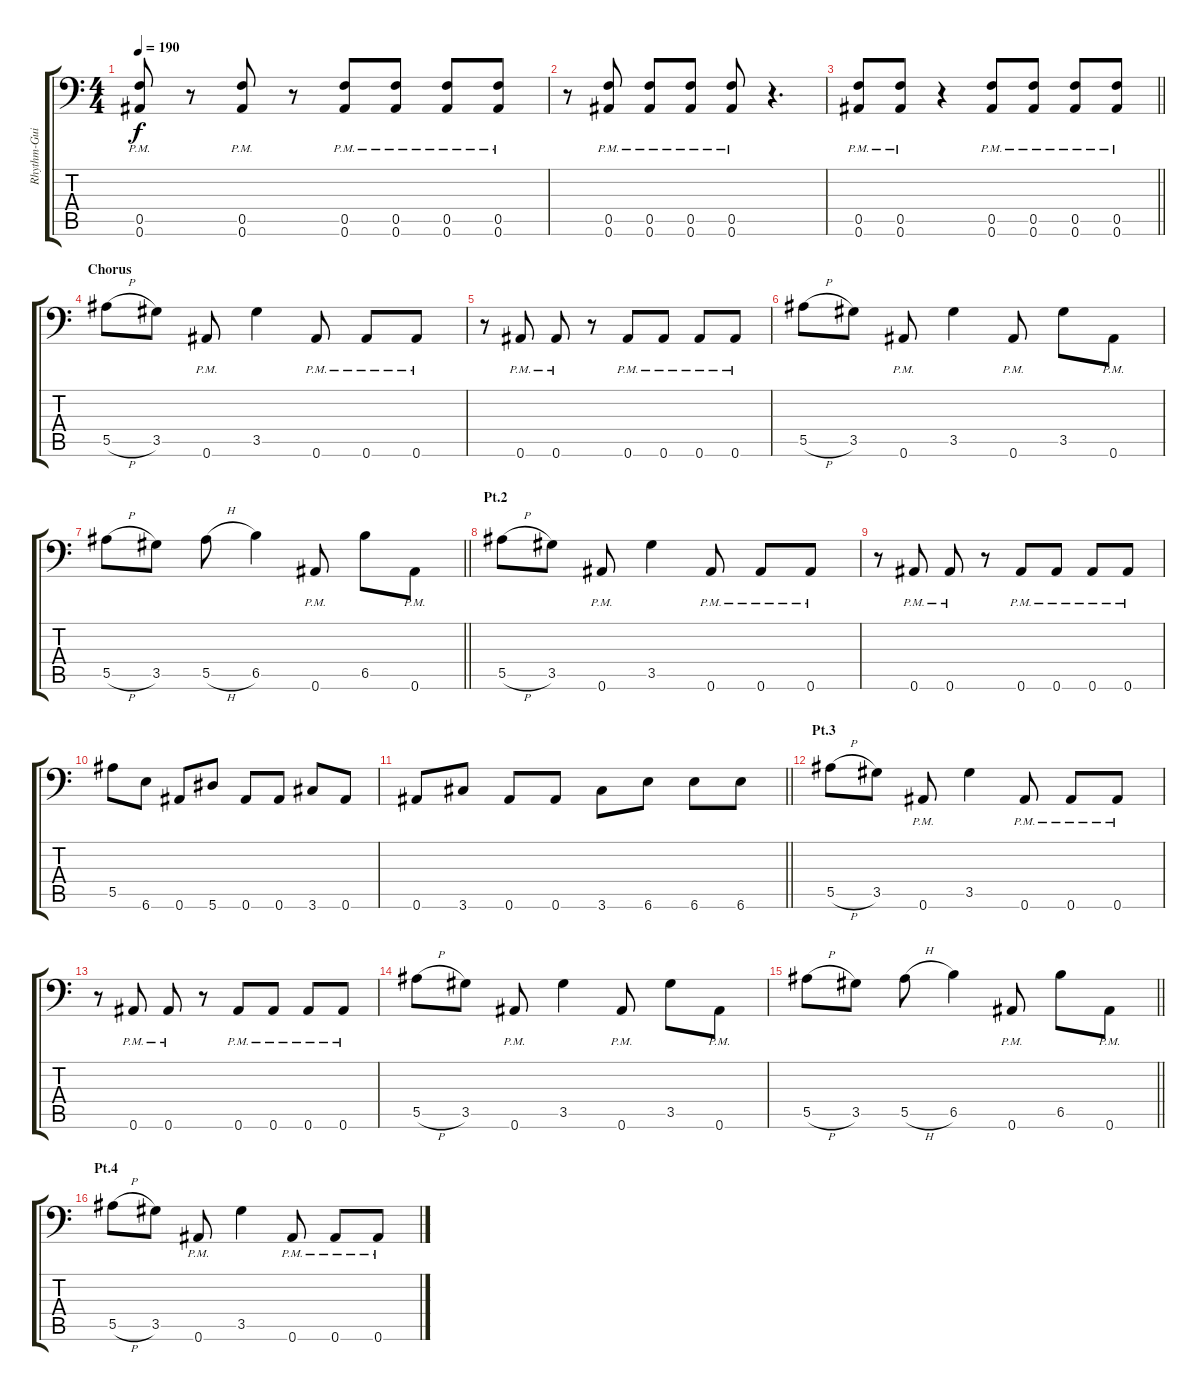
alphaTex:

\track ("Rhythm-Guitar" "Rhythm-Gui") {instrument distortionguitar}
\staff {score tabs}
\tuning (C4 G3 Eb3 Bb2 F2 Bb1) {hide}
\ts (4 4)
\tempo 190
\clef f4
\ks c
(0.5{pm} 0.6{pm}).8{dy f} r.8 (0.5{pm} 0.6{pm}).8 r.8 (0.5{pm} 0.6{pm}).8 (0.5{pm} 0.6{pm}).8 (0.5{pm} 0.6{pm}).8 (0.5{pm} 0.6{pm}).8 |
r.8 (0.5{pm} 0.6{pm}).8 (0.5{pm} 0.6{pm}).8 (0.5{pm} 0.6{pm}).8 (0.5{pm} 0.6{pm}).8 r.4{d} |
\barLineRight lightlight
(0.5{pm} 0.6{pm}).8 (0.5{pm} 0.6{pm}).8 r.4 (0.5{pm} 0.6{pm}).8 (0.5{pm} 0.6{pm}).8 (0.5{pm} 0.6{pm}).8 (0.5{pm} 0.6{pm}).8 |
\section ("" "Chorus")
5.5{h}.8 3.5.8 0.6{pm}.8 3.5.4 0.6{pm}.8 0.6{pm}.8 0.6{pm}.8 |
r.8 0.6{pm}.8 0.6{pm}.8 r.8 0.6{pm}.8 0.6{pm}.8 0.6{pm}.8 0.6{pm}.8 |
5.5{h}.8 3.5.8 0.6{pm}.8 3.5.4 0.6{pm}.8 3.5.8 0.6{pm}.8 |
\barLineRight lightlight
5.5{h}.8 3.5.8 5.5{h}.8 6.5.4 0.6{pm}.8 6.5.8 0.6{pm}.8 |
\section ("" "Pt.2")
5.5{h}.8 3.5.8 0.6{pm}.8 3.5.4 0.6{pm}.8 0.6{pm}.8 0.6{pm}.8 |
r.8 0.6{pm}.8 0.6{pm}.8 r.8 0.6{pm}.8 0.6{pm}.8 0.6{pm}.8 0.6{pm}.8 |
5.5.8 6.6.8 0.6.8 5.6.8 0.6.8 0.6.8 3.6.8 0.6.8 |
\barLineRight lightlight
0.6.8 3.6.8 0.6.8 0.6.8 3.6.8 6.6.8 6.6.8 6.6.8 |
\section ("" "Pt.3")
5.5{h}.8 3.5.8 0.6{pm}.8 3.5.4 0.6{pm}.8 0.6{pm}.8 0.6{pm}.8 |
r.8 0.6{pm}.8 0.6{pm}.8 r.8 0.6{pm}.8 0.6{pm}.8 0.6{pm}.8 0.6{pm}.8 |
5.5{h}.8 3.5.8 0.6{pm}.8 3.5.4 0.6{pm}.8 3.5.8 0.6{pm}.8 |
\barLineRight lightlight
5.5{h}.8 3.5.8 5.5{h}.8 6.5.4 0.6{pm}.8 6.5.8 0.6{pm}.8 |
\section ("" "Pt.4")
5.5{h}.8 3.5.8 0.6{pm}.8 3.5.4 0.6{pm}.8 0.6{pm}.8 0.6{pm}.8
